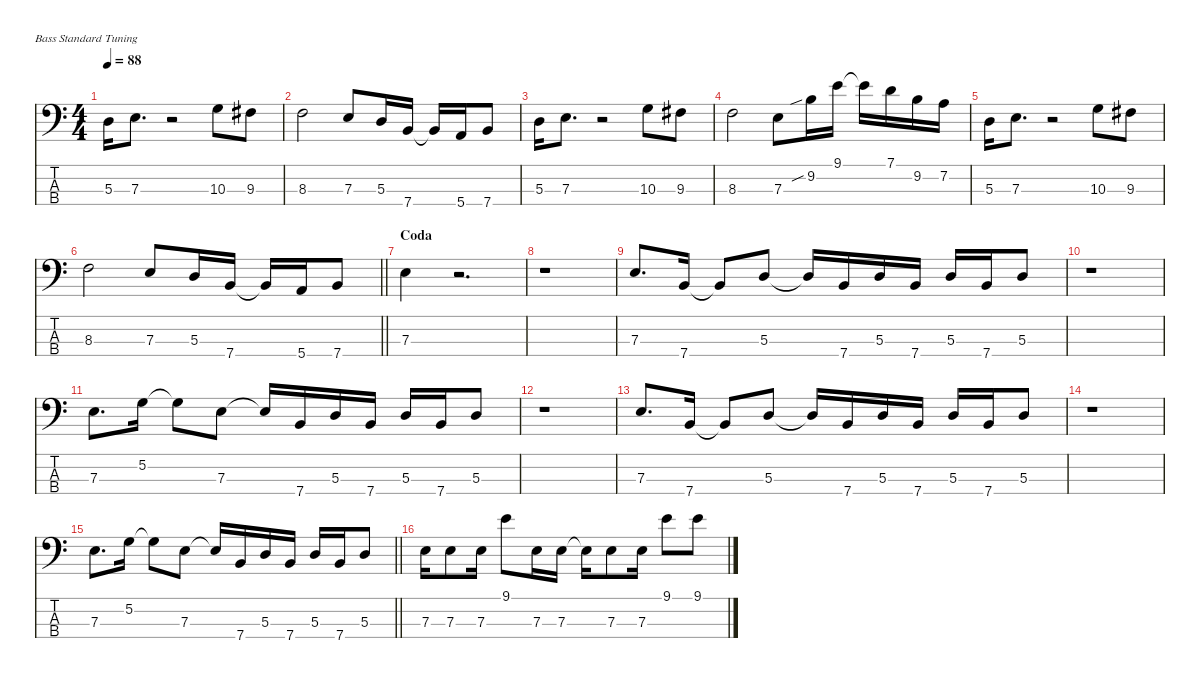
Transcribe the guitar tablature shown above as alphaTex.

\defaultSystemsLayout 4
\hideDynamics
\bracketExtendMode nobrackets
\singleTrackTrackNamePolicy hidden
\multiTrackTrackNamePolicy hidden
\firstSystemTrackNameMode fullname
\firstSystemTrackNameOrientation horizontal
\otherSystemsTrackNameOrientation horizontal
\track ("Bass" "el.bs.") {instrument electricbassfinger}
\staff {score tabs}
\tuning (G2 D2 A1 E1)
\ts (4 4)
\tempo 88
\clef f4
\ks c
5.3.16{dy fff beam Down} 7.3.8{d beam Down} r.2{beam Down} 10.3.8{beam Down} 9.3{acc #}.8{beam Down} |
8.3.2{beam Down} 7.3.8{beam Up} 5.3.16{beam Up} 7.4.16{beam Up} 7.4{t}.16{dy f beam Up} 5.4.16{dy fff beam Up} 7.4.8{beam Up} |
5.3.16{beam Down} 7.3.8{d beam Down} r.2{beam Down} 10.3.8{beam Down} 9.3{acc #}.8{beam Down} |
8.3.2{beam Down} 7.3.8{beam Down} 9.2{sib}.16{beam Down} 9.1.16{beam Down} 9.1{t}.16{dy f beam Down} 7.1.16{dy fff beam Down} 9.2.16{beam Down} 7.2.16{beam Down} |
5.3.16{beam Down} 7.3.8{d beam Down} r.2{beam Down} 10.3.8{beam Down} 9.3{acc #}.8{beam Down} |
\barLineRight lightlight
8.3.2{beam Down} 7.3.8{beam Up} 5.3.16{beam Up} 7.4.16{beam Up} 7.4{t}.16{dy f beam Up} 5.4.16{dy fff beam Up} 7.4.8{beam Up} |
\section ("" "Coda")
7.3.4{beam Down} r.2{d beam Down} |
r.1{beam Down} |
7.3.8{d beam Up} 7.4.16{beam Up} 7.4{t}.8{dy f beam Up} 5.3.8{dy fff beam Up} 5.3{t}.16{dy f beam Up} 7.4.16{dy fff beam Up} 5.3.16{beam Up} 7.4.16{beam Up} 5.3.16{beam Up} 7.4.16{beam Up} 5.3.8{beam Up} |
r.1{beam Down} |
7.3.8{d beam Down} 5.2.16{dy f beam Down} 5.2{t}.8{beam Down} 7.3.8{dy fff beam Down} 7.3{t}.16{dy f beam Up} 7.4.16{dy fff beam Up} 5.3.16{beam Up} 7.4.16{beam Up} 5.3.16{beam Up} 7.4.16{beam Up} 5.3.8{beam Up} |
r.1{beam Down} |
7.3.8{d beam Up} 7.4.16{beam Up} 7.4{t}.8{dy f beam Up} 5.3.8{dy fff beam Up} 5.3{t}.16{dy f beam Up} 7.4.16{dy fff beam Up} 5.3.16{beam Up} 7.4.16{beam Up} 5.3.16{beam Up} 7.4.16{beam Up} 5.3.8{beam Up} |
r.1{beam Down} |
\barLineRight lightlight
7.3.8{d beam Down} 5.2.16{dy f beam Down} 5.2{t}.8{beam Down} 7.3.8{dy fff beam Down} 7.3{t}.16{dy f beam Up} 7.4.16{dy fff beam Up} 5.3.16{beam Up} 7.4.16{beam Up} 5.3.16{beam Up} 7.4.16{beam Up} 5.3.8{beam Up} |
7.3.16{beam Down} 7.3.8{beam Down} 7.3.16{beam Down} 9.1.8{beam Down} 7.3.16{beam Down} 7.3.16{dy f beam Down} 7.3{t}.16{beam Down} 7.3.8{dy fff beam Down} 7.3.16{dy f beam Down} 9.1.8{beam Down} 9.1.8{dy fff beam Down}
